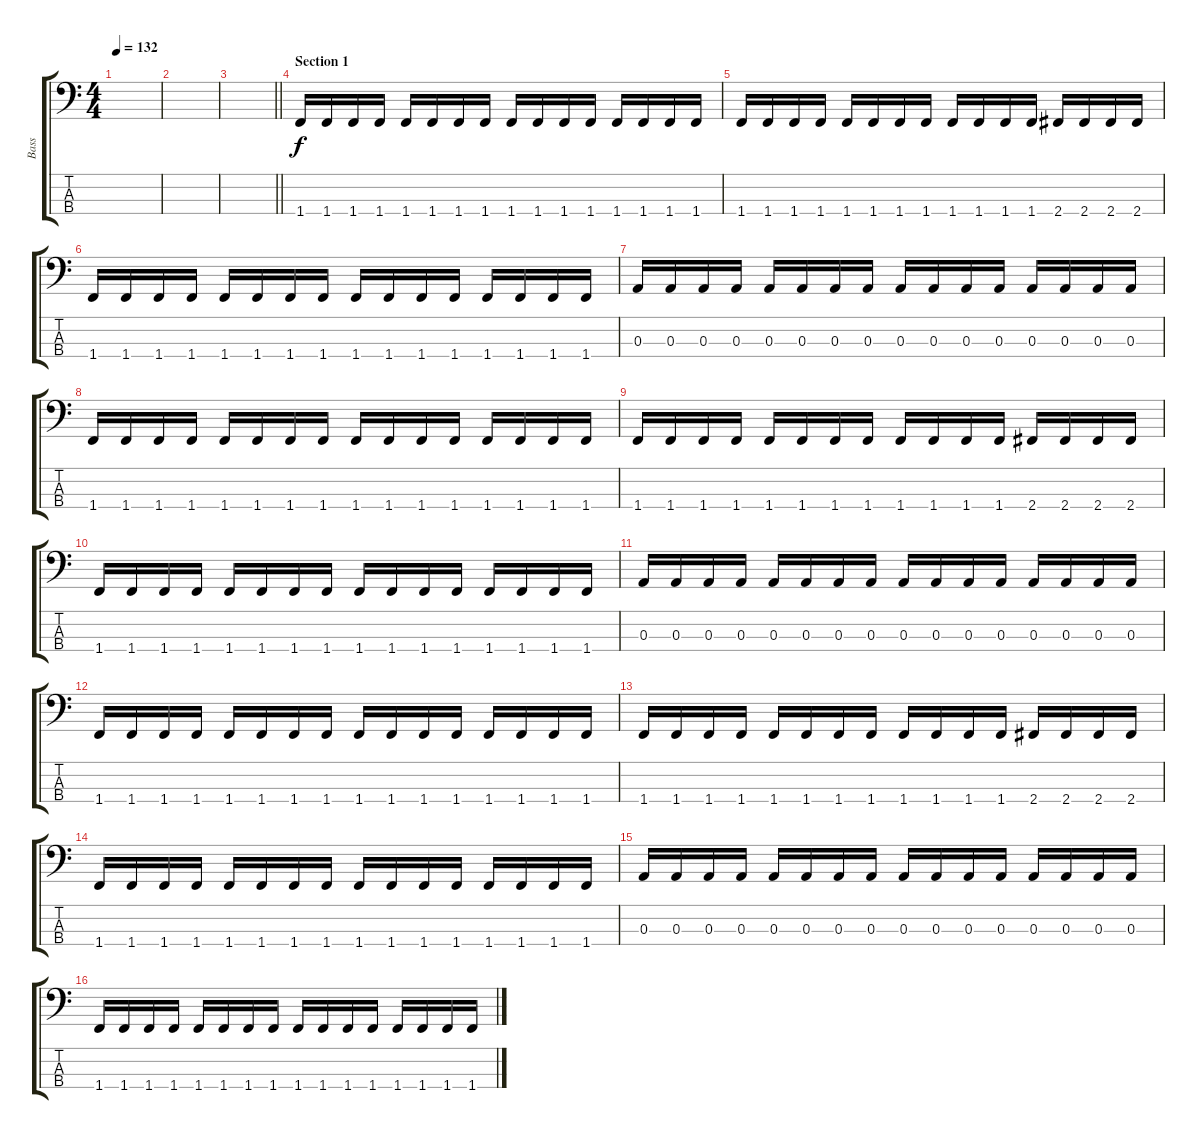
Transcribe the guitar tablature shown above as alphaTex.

\track ("Bass" "Bass") {instrument electricbasspick}
\staff {score tabs}
\tuning (G2 D2 A1 E1) {hide}
\ts (4 4)
\tempo 132
\clef f4
\ks c
|
|
\barLineRight lightlight
|
\section ("" "Section 1")
1.4.16 1.4.16 1.4.16 1.4.16 1.4.16 1.4.16 1.4.16 1.4.16 1.4.16 1.4.16 1.4.16 1.4.16 1.4.16 1.4.16 1.4.16 1.4.16 |
1.4.16 1.4.16 1.4.16 1.4.16 1.4.16 1.4.16 1.4.16 1.4.16 1.4.16 1.4.16 1.4.16 1.4.16 2.4.16 2.4.16 2.4.16 2.4.16 |
1.4.16 1.4.16 1.4.16 1.4.16 1.4.16 1.4.16 1.4.16 1.4.16 1.4.16 1.4.16 1.4.16 1.4.16 1.4.16 1.4.16 1.4.16 1.4.16 |
0.3.16 0.3.16 0.3.16 0.3.16 0.3.16 0.3.16 0.3.16 0.3.16 0.3.16 0.3.16 0.3.16 0.3.16 0.3.16 0.3.16 0.3.16 0.3.16 |
1.4.16 1.4.16 1.4.16 1.4.16 1.4.16 1.4.16 1.4.16 1.4.16 1.4.16 1.4.16 1.4.16 1.4.16 1.4.16 1.4.16 1.4.16 1.4.16 |
1.4.16 1.4.16 1.4.16 1.4.16 1.4.16 1.4.16 1.4.16 1.4.16 1.4.16 1.4.16 1.4.16 1.4.16 2.4.16 2.4.16 2.4.16 2.4.16 |
1.4.16 1.4.16 1.4.16 1.4.16 1.4.16 1.4.16 1.4.16 1.4.16 1.4.16 1.4.16 1.4.16 1.4.16 1.4.16 1.4.16 1.4.16 1.4.16 |
0.3.16 0.3.16 0.3.16 0.3.16 0.3.16 0.3.16 0.3.16 0.3.16 0.3.16 0.3.16 0.3.16 0.3.16 0.3.16 0.3.16 0.3.16 0.3.16 |
1.4.16 1.4.16 1.4.16 1.4.16 1.4.16 1.4.16 1.4.16 1.4.16 1.4.16 1.4.16 1.4.16 1.4.16 1.4.16 1.4.16 1.4.16 1.4.16 |
1.4.16 1.4.16 1.4.16 1.4.16 1.4.16 1.4.16 1.4.16 1.4.16 1.4.16 1.4.16 1.4.16 1.4.16 2.4.16 2.4.16 2.4.16 2.4.16 |
1.4.16 1.4.16 1.4.16 1.4.16 1.4.16 1.4.16 1.4.16 1.4.16 1.4.16 1.4.16 1.4.16 1.4.16 1.4.16 1.4.16 1.4.16 1.4.16 |
0.3.16 0.3.16 0.3.16 0.3.16 0.3.16 0.3.16 0.3.16 0.3.16 0.3.16 0.3.16 0.3.16 0.3.16 0.3.16 0.3.16 0.3.16 0.3.16 |
1.4.16 1.4.16 1.4.16 1.4.16 1.4.16 1.4.16 1.4.16 1.4.16 1.4.16 1.4.16 1.4.16 1.4.16 1.4.16 1.4.16 1.4.16 1.4.16
